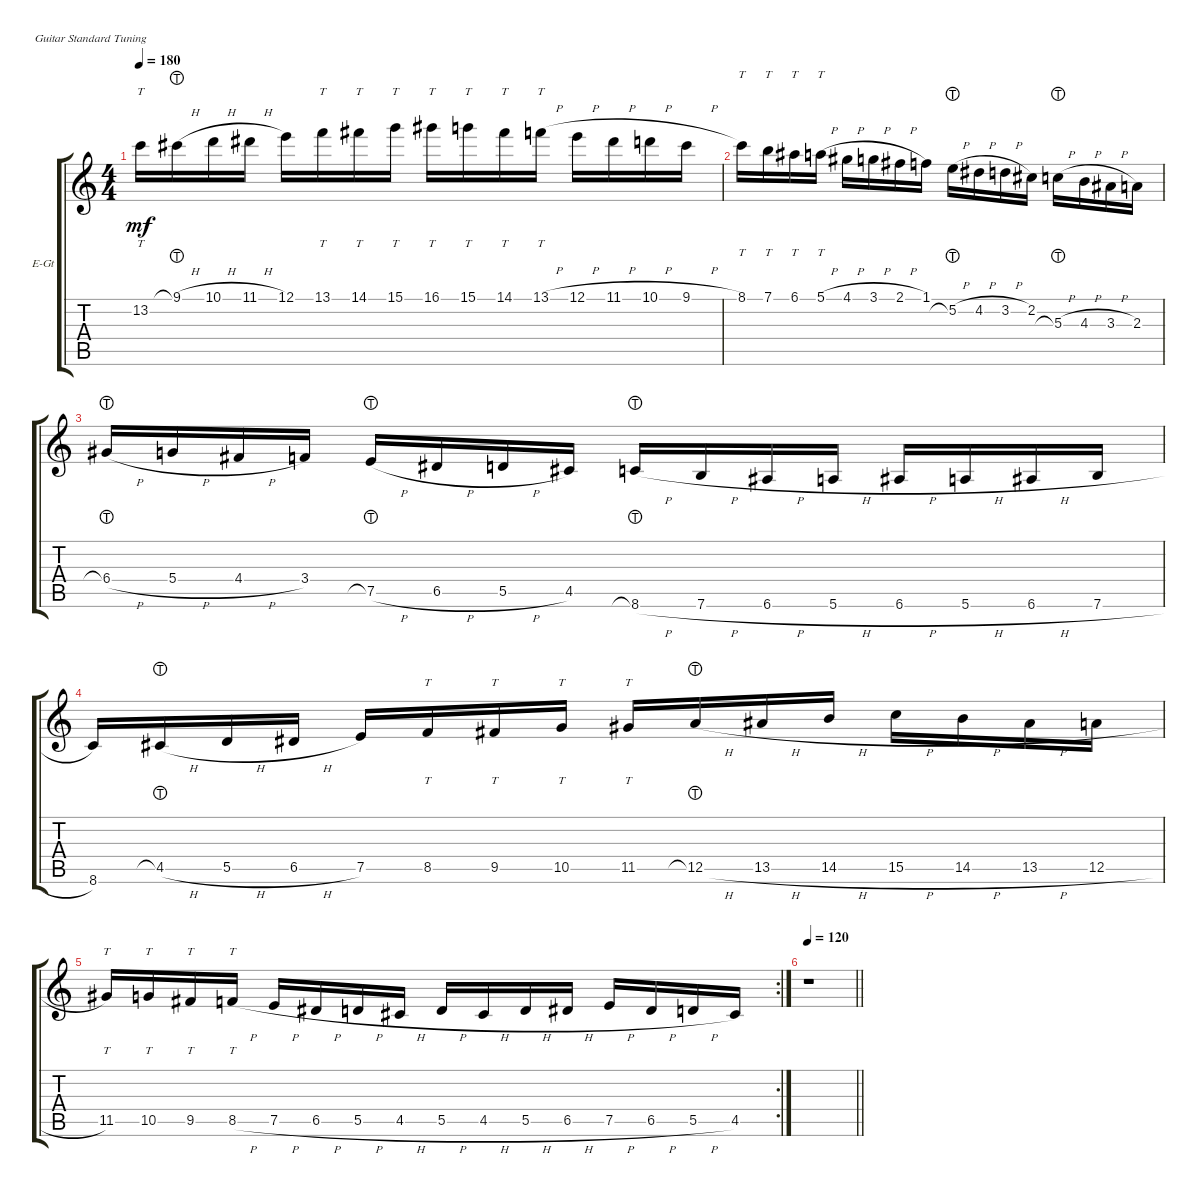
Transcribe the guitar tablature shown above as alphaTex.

\defaultSystemsLayout 4
\bracketExtendMode groupsimilarinstruments
\firstSystemTrackNameOrientation horizontal
\otherSystemsTrackNameOrientation horizontal
\track ("Guitar" "E-Gt") {instrument distortionguitar}
\staff {score tabs}
\tuning (E4 B3 G3 D3 A2 E2)
\ts (4 4)
\tempo 180
\clef g2
\ks c
13.2.16{tt dy mf} 9.1{h lht}.16 10.1{h}.16 11.1{h}.16 12.1.16 13.1.16{tt} 14.1.16{tt} 15.1.16{tt} 16.1.16{tt} 15.1.16{tt} 14.1.16{tt} 13.1{h}.16{tt} 12.1{h}.16 11.1{h}.16 10.1{h}.16 9.1{h}.16 |
8.1.16{tt} 7.1.16{tt} 6.1.16{tt} 5.1{h}.16{tt} 4.1{h}.16 3.1{h}.16 2.1{h}.16 1.1.16 5.2{h lht}.16 4.2{h}.16 3.2{h}.16 2.2.16 5.3{h lht}.16 4.3{h}.16 3.3{h}.16 2.3.16 |
6.4{h lht}.16 5.4{h}.16 4.4{h}.16 3.4.16 7.5{h lht}.16 6.5{h}.16 5.5{h}.16 4.5.16 8.6{h lht}.16 7.6{h}.16 6.6{h}.16 5.6{h}.16 6.6{h}.16 5.6{h}.16 6.6{h}.16 7.6{h}.16 |
8.6.16 4.5{h lht}.16 5.5{h}.16 6.5{h}.16 7.5.16 8.5.16{tt} 9.5.16{tt} 10.5.16{tt} 11.5.16{tt} 12.5{h lht}.16 13.5{h}.16 14.5{h}.16 15.5{h}.16 14.5{h}.16 13.5{h}.16 12.5{h}.16 |
\rc 2
11.5.16{tt} 10.5.16{tt} 9.5.16{tt} 8.5{h}.16{tt} 7.5{h}.16 6.5{h}.16 5.5{h}.16 4.5{h}.16 5.5{h}.16 4.5{h}.16 5.5{h}.16 6.5{h}.16 7.5{h}.16 6.5{h}.16 5.5{h}.16 4.5.16 |
\tempo 120
\barLineRight lightlight
r.1
